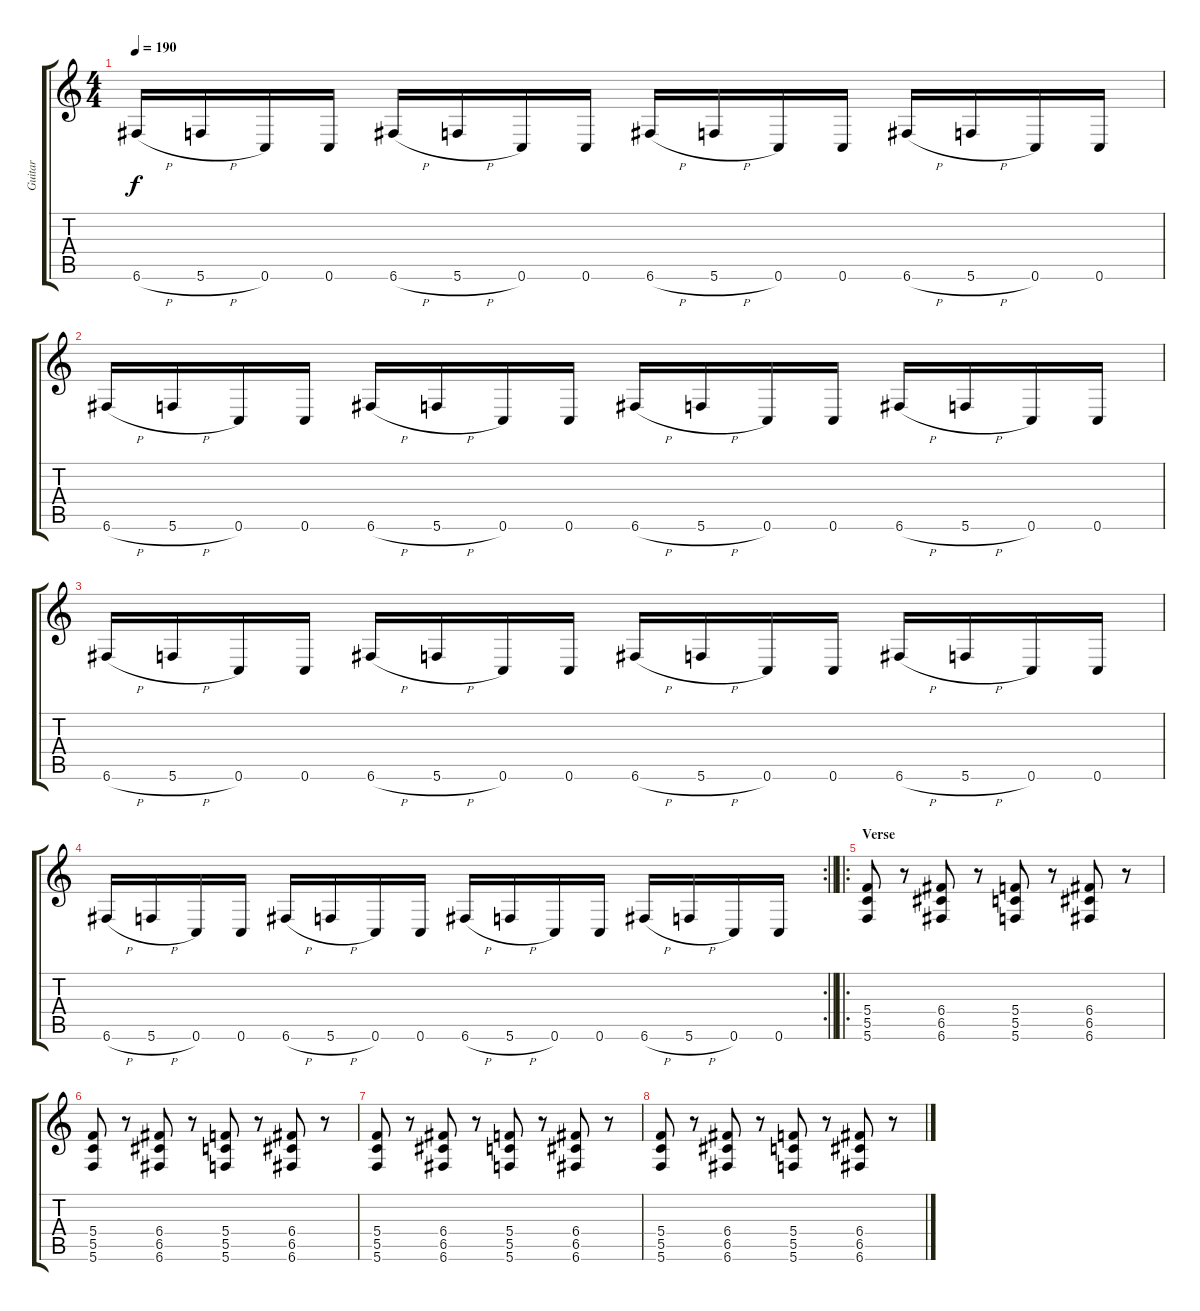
\track ("Guitar" "Guitar") {instrument distortionguitar}
\staff {score tabs}
\tuning (D4 A3 F3 C3 G2 C2) {hide}
\ts (4 4)
\tempo 190
\clef g2
\ks c
6.6{h}.16{dy f} 5.6{h}.16 0.6.16 0.6.16 6.6{h}.16 5.6{h}.16 0.6.16 0.6.16 6.6{h}.16 5.6{h}.16 0.6.16 0.6.16 6.6{h}.16 5.6{h}.16 0.6.16 0.6.16 |
6.6{h}.16 5.6{h}.16 0.6.16 0.6.16 6.6{h}.16 5.6{h}.16 0.6.16 0.6.16 6.6{h}.16 5.6{h}.16 0.6.16 0.6.16 6.6{h}.16 5.6{h}.16 0.6.16 0.6.16 |
6.6{h}.16 5.6{h}.16 0.6.16 0.6.16 6.6{h}.16 5.6{h}.16 0.6.16 0.6.16 6.6{h}.16 5.6{h}.16 0.6.16 0.6.16 6.6{h}.16 5.6{h}.16 0.6.16 0.6.16 |
\rc 2
\barLineRight lightlight
6.6{h}.16 5.6{h}.16 0.6.16 0.6.16 6.6{h}.16 5.6{h}.16 0.6.16 0.6.16 6.6{h}.16 5.6{h}.16 0.6.16 0.6.16 6.6{h}.16 5.6{h}.16 0.6.16 0.6.16 |
\ro
\section ("" "Verse")
(5.4 5.5 5.6).8 r.8 (6.4 6.5 6.6).8 r.8 (5.4 5.5 5.6).8 r.8 (6.4 6.5 6.6).8 r.8 |
(5.4 5.5 5.6).8 r.8 (6.4 6.5 6.6).8 r.8 (5.4 5.5 5.6).8 r.8 (6.4 6.5 6.6).8 r.8 |
(5.4 5.5 5.6).8 r.8 (6.4 6.5 6.6).8 r.8 (5.4 5.5 5.6).8 r.8 (6.4 6.5 6.6).8 r.8 |
(5.4 5.5 5.6).8 r.8 (6.4 6.5 6.6).8 r.8 (5.4 5.5 5.6).8 r.8 (6.4 6.5 6.6).8 r.8
